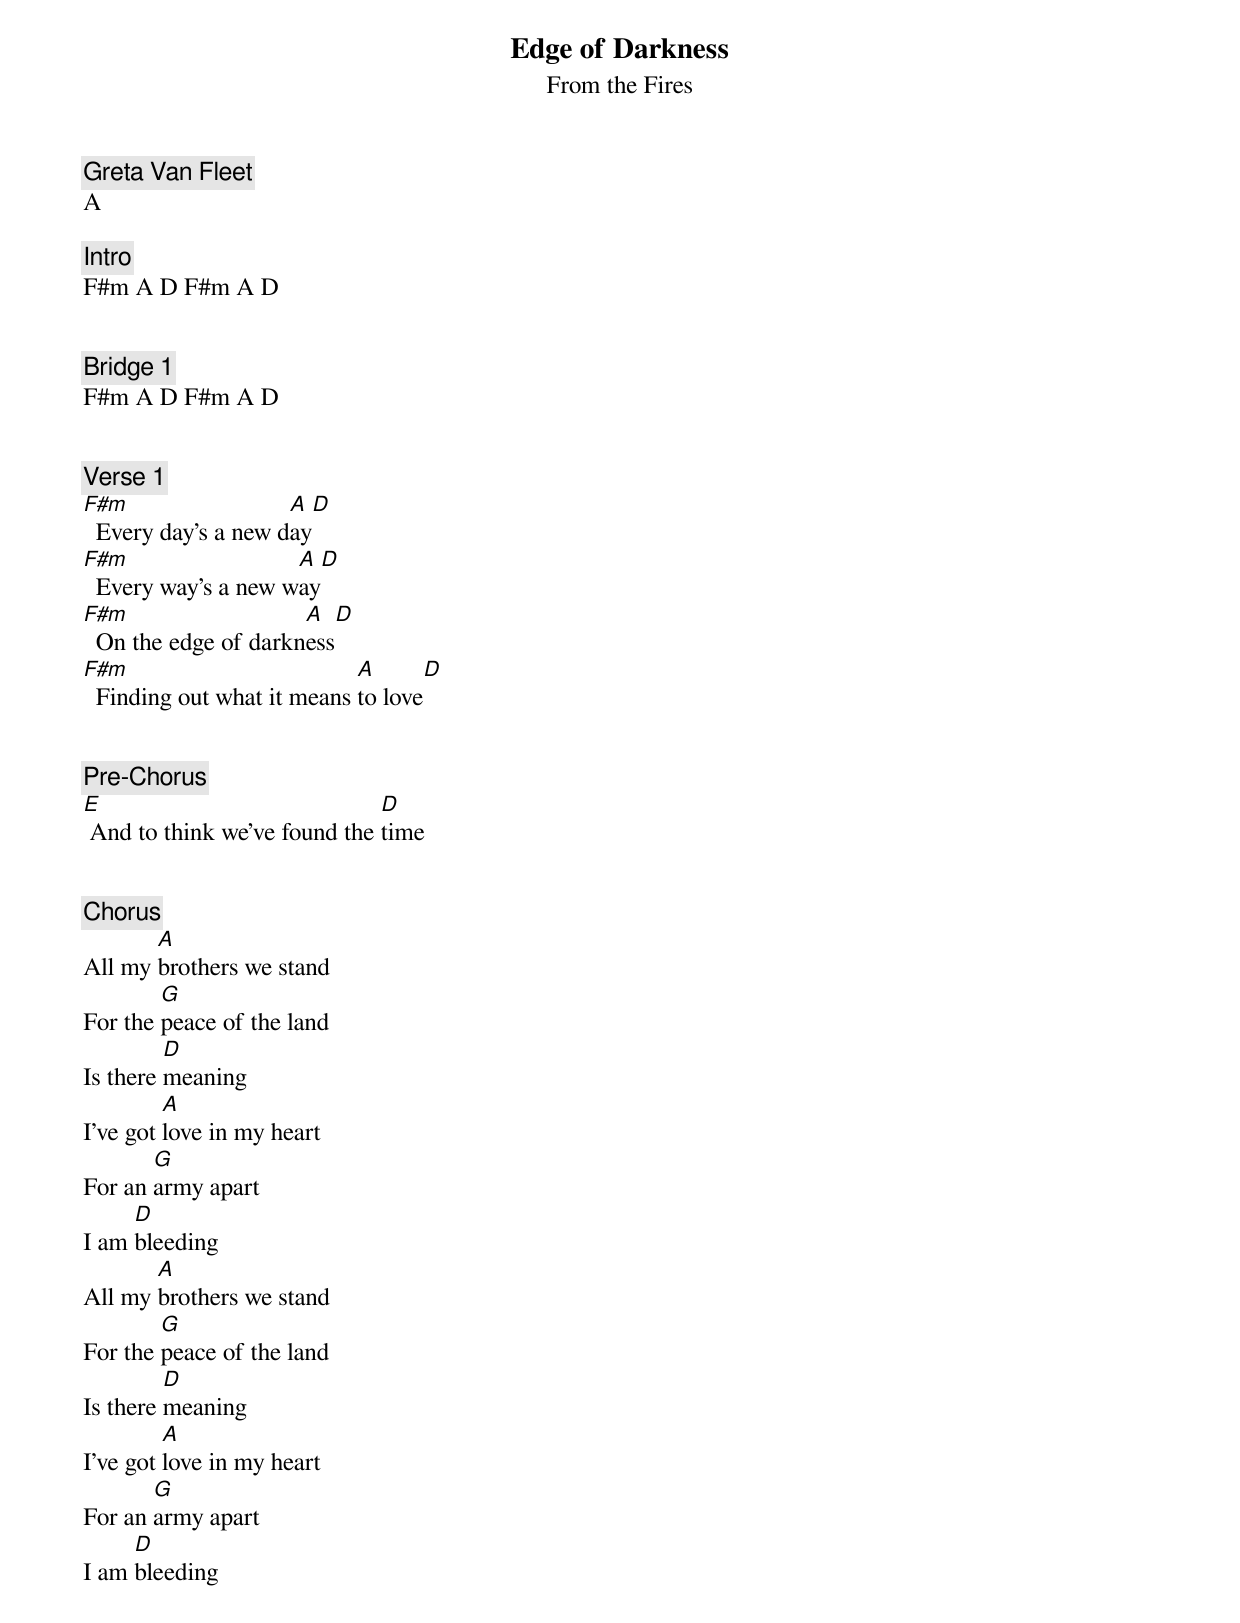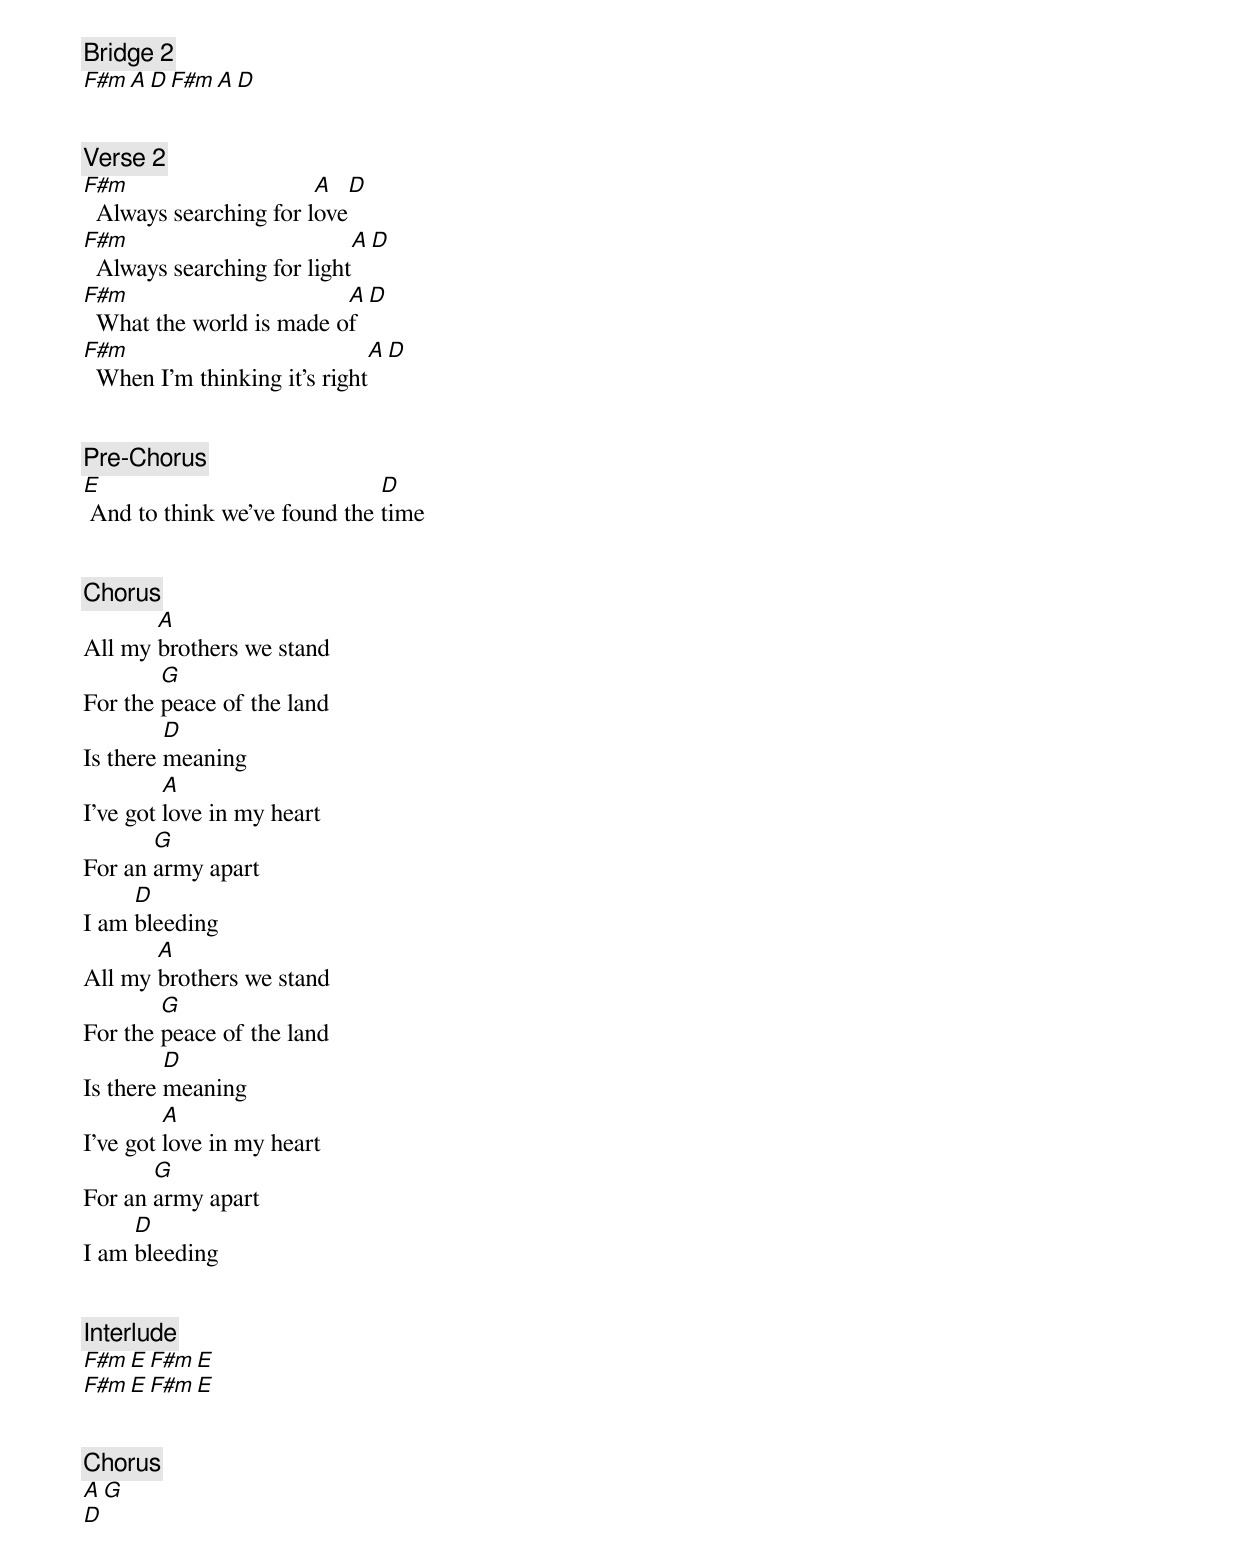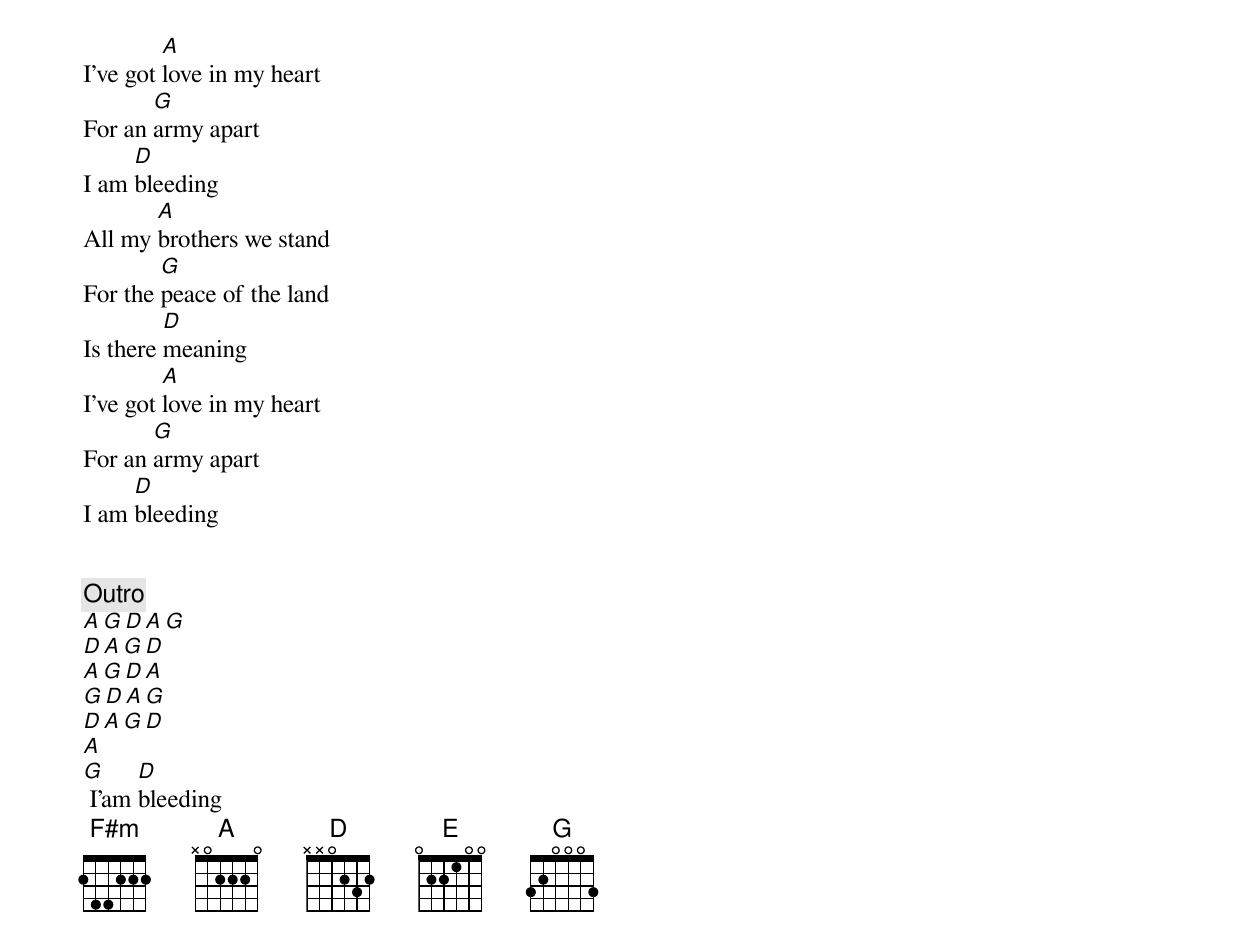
Edge of Darkness
From the Fires
Greta Van Fleet
A

[Intro]
F#m A D F#m A D


[Bridge 1]
F#m A D F#m A D


[Verse 1]
F#m                  A  D
  Every day's a new day
F#m                  A  D
  Every way's a new way
F#m                   A   D
  On the edge of darkness
F#m                         A       D
  Finding out what it means to love


[Pre-Chorus]
E                             D
 And to think we've found the time


[Chorus]
       A
All my brothers we stand
        G
For the peace of the land
         D
Is there meaning
         A
I've got love in my heart
       G
For an army apart
     D
I am bleeding
       A
All my brothers we stand
        G
For the peace of the land
         D
Is there meaning
         A
I've got love in my heart
       G
For an army apart
     D
I am bleeding


[Bridge 2]
F#m A D F#m A D


[Verse 2]
F#m                     A   D
  Always searching for love
F#m                          A D
  Always searching for light
F#m                       A D
  What the world is made of
F#m                            A D
  When I'm thinking it's right


[Pre-Chorus]
E                             D
 And to think we've found the time


[Chorus]
       A
All my brothers we stand
        G
For the peace of the land
         D
Is there meaning
         A
I've got love in my heart
       G
For an army apart
     D
I am bleeding
       A
All my brothers we stand
        G
For the peace of the land
         D
Is there meaning
         A
I've got love in my heart
       G
For an army apart
     D
I am bleeding


[Interlude]
F#m E F#m E
F#m E F#m E


[Chorus]
A G
D
         A
I've got love in my heart
       G
For an army apart
     D
I am bleeding
       A
All my brothers we stand
        G
For the peace of the land
         D
Is there meaning
         A
I've got love in my heart
       G
For an army apart
     D
I am bleeding


[Outro]
A G D A G
D A G D
A G D A
G D A G
D A G D
A
G     D
 I'am bleeding
